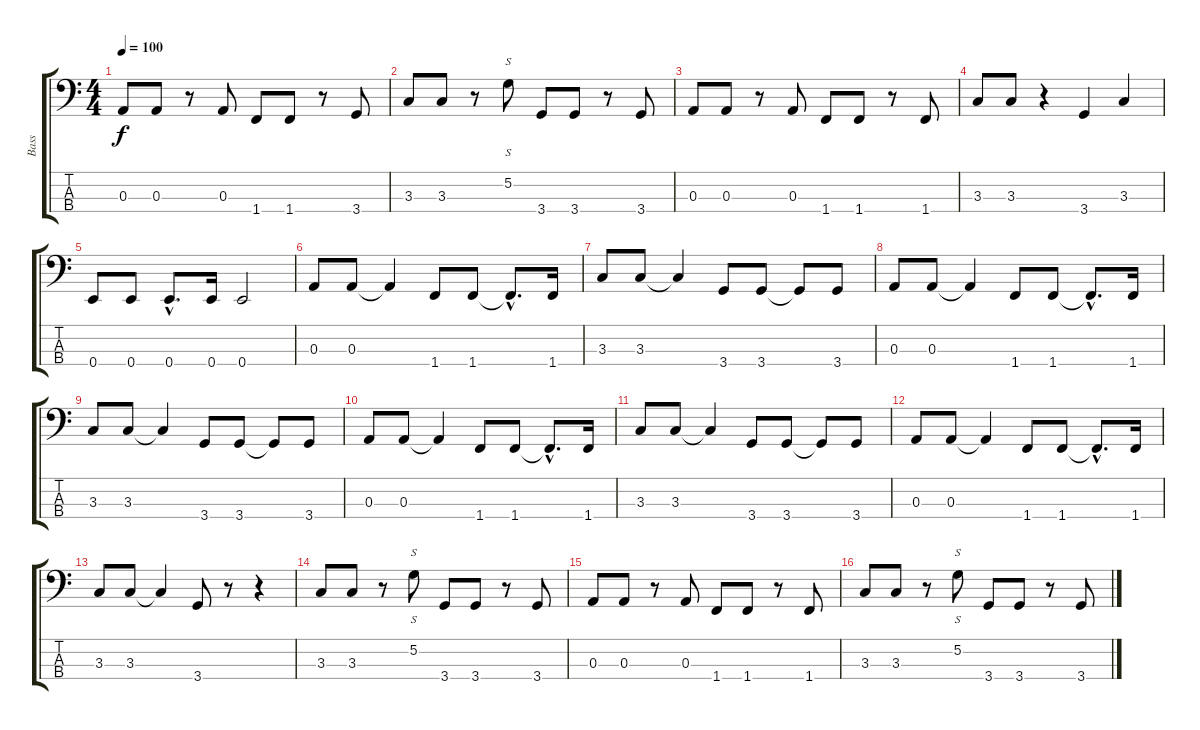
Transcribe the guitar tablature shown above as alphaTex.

\track ("Bass" "Bass") {instrument electricbassfinger}
\staff {score tabs}
\tuning (G2 D2 A1 E1) {hide}
\ts (4 4)
\tempo 100
\clef f4
\ks c
0.3.8{dy f} 0.3.8 r.8 0.3.8 1.4.8 1.4.8 r.8 3.4.8 |
3.3.8 3.3.8 r.8 5.2.8{s} 3.4.8 3.4.8 r.8 3.4.8 |
0.3.8 0.3.8 r.8 0.3.8 1.4.8 1.4.8 r.8 1.4.8 |
3.3.8 3.3.8 r.4 3.4.4 3.3.4 |
0.4.8 0.4.8 0.4{hac}.8{d} 0.4.16 0.4.2 |
0.3.8 0.3.8 0.3{t}.4 1.4.8 1.4.8 1.4{hac t}.8{d} 1.4.16 |
3.3.8 3.3.8 3.3{t}.4 3.4.8 3.4.8 3.4{t}.8 3.4.8 |
0.3.8 0.3.8 0.3{t}.4 1.4.8 1.4.8 1.4{hac t}.8{d} 1.4.16 |
3.3.8 3.3.8 3.3{t}.4 3.4.8 3.4.8 3.4{t}.8 3.4.8 |
0.3.8 0.3.8 0.3{t}.4 1.4.8 1.4.8 1.4{hac t}.8{d} 1.4.16 |
3.3.8 3.3.8 3.3{t}.4 3.4.8 3.4.8 3.4{t}.8 3.4.8 |
0.3.8 0.3.8 0.3{t}.4 1.4.8 1.4.8 1.4{hac t}.8{d} 1.4.16 |
3.3.8 3.3.8 3.3{t}.4 3.4.8 r.8 r.4 |
3.3.8 3.3.8 r.8 5.2.8{s} 3.4.8 3.4.8 r.8 3.4.8 |
0.3.8 0.3.8 r.8 0.3.8 1.4.8 1.4.8 r.8 1.4.8 |
3.3.8 3.3.8 r.8 5.2.8{s} 3.4.8 3.4.8 r.8 3.4.8
